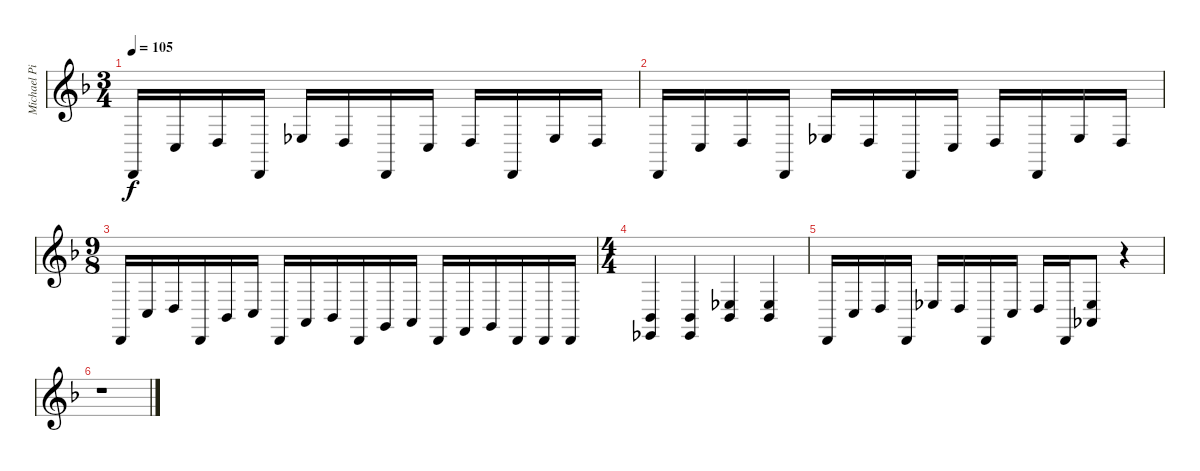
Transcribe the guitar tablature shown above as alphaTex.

\track ("Michael Pinella Keys" "Michael Pi") {instrument acousticgrandpiano}
\staff {score}
\tuning (D4 A3 F3 C3 G2 D2 B1) {hide}
\ts (3 4)
\tempo 105
\clef g2
\ks dminor
0.6.16{dy f} 0.4.16 2.4.16 0.6.16 3.4.16 2.4.16 0.6.16 0.4.16 2.4.16 0.6.16 3.4.16 2.4.16 |
0.6.16 0.4.16 2.4.16 0.6.16 3.4.16 2.4.16 0.6.16 0.4.16 2.4.16 0.6.16 3.4.16 2.4.16 |
\ts (9 8)
0.6.16 5.5.16 7.5.16 0.6.16 3.5.16 5.5.16 0.6.16 2.5.16 3.5.16 0.6.16 5.6.16 7.6.16 0.6.16 3.6.16 5.6.16 0.6.16 0.6.16 0.6.16 |
\ts (4 4)
(3.5 1.6).4 (3.5 1.6).4 (3.4 3.5).4 (3.4 3.5).4 |
0.6.16 5.5.16 7.5.16 0.6.16 8.5.16 7.5.16 0.6.16 5.5.16 7.5.16 0.6.16 (8.5 6.6).8 r.4 |
r.1
